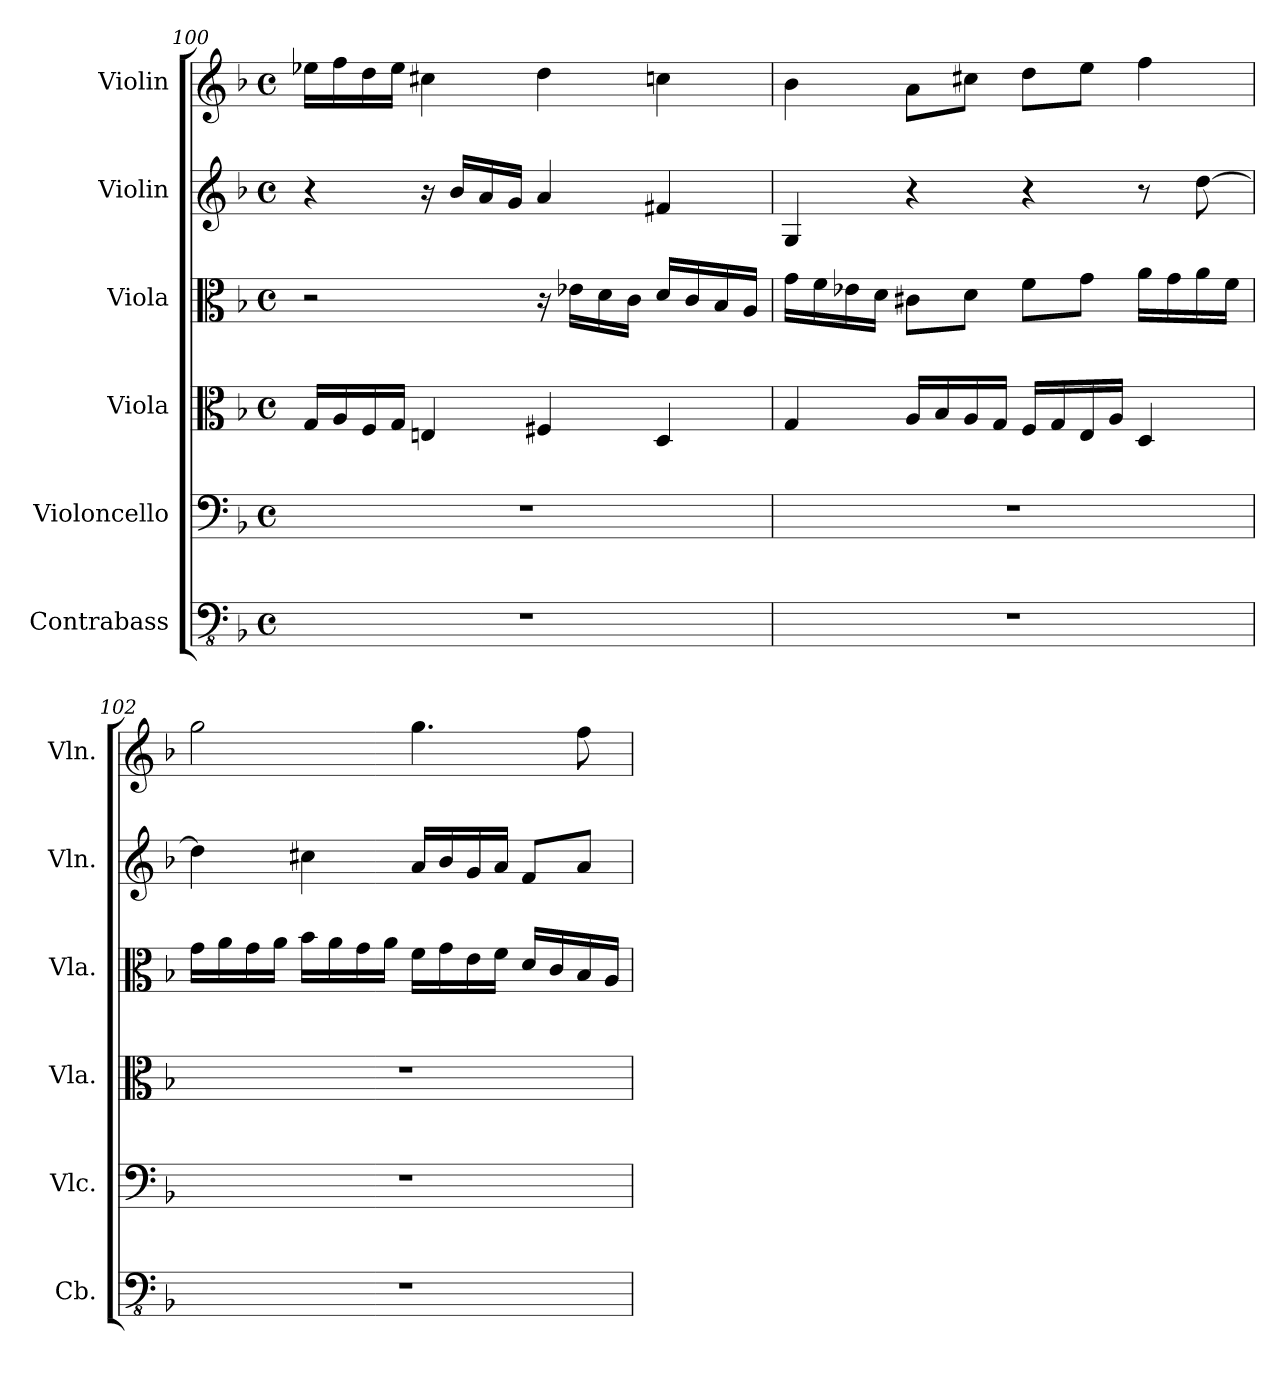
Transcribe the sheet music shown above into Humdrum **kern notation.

**kern	**kern	**kern	**kern	**kern	**kern
*part6	*part5	*part4	*part3	*part2	*part1
*staff6	*staff5	*staff4	*staff3	*staff2	*staff1
*I"Contrabass	*I"Violoncello	*I"Viola	*I"Viola	*I"Violin	*I"Violin
*I'Cb.	*I'Vlc.	*I'Vla.	*I'Vla.	*I'Vln.	*I'Vln.
!!LO:LB:g=z
*clefFv4	*clefF4	*clefC3	*clefC3	*clefG2	*clefG2
*ITrd7c12	*	*	*	*	*
*k[b-]	*k[b-]	*k[b-]	*k[b-]	*k[b-]	*k[b-]
*M4/4	*M4/4	*M4/4	*M4/4	*M4/4	*M4/4
*met(c)	*met(c)	*met(c)	*met(c)	*met(c)	*met(c)
=100	=100	=100	=100	=100	=100
1r	1r	16G/LL	2r	4r	16ee-X\LL
.	.	16A/	.	.	16ff\
.	.	16F/	.	.	16dd\
.	.	16G/JJ	.	.	16ee-\JJ
.	.	4En/	.	16r	4cc#X\
.	.	.	.	16b-/LL	.
.	.	.	.	16a/	.
.	.	.	.	16g/JJ	.
.	.	4F#X/	16r	4a/	4dd\
.	.	.	16e-X\LL	.	.
.	.	.	16d\	.	.
.	.	.	16c\JJ	.	.
.	.	4D/	16d/LL	4f#X/	4ccn\
.	.	.	16c/	.	.
.	.	.	16B-/	.	.
.	.	.	16A/JJ	.	.
=101	=101	=101	=101	=101	=101
1r	1r	4G/	16g\LL	4G/	4b-\
.	.	.	16f\	.	.
.	.	.	16e-X\	.	.
.	.	.	16d\JJ	.	.
.	.	16A/LL	8c#X\L	4r	8a\L
.	.	16B-/	.	.	.
.	.	16A/	8d\J	.	8cc#X\J
.	.	16G/JJ	.	.	.
.	.	16F/LL	8f\L	4r	8dd\L
.	.	16G/	.	.	.
.	.	16E/	8g\J	.	8ee\J
.	.	16A/JJ	.	.	.
.	.	4D/	16a\LL	8r	4ff\
.	.	.	16g\	.	.
.	.	.	16a\	[8dd\	.
.	.	.	16f\JJ	.	.
!!LO:PB:g=z
=102	=102	=102	=102	=102	=102
1r	1r	1r	16g\LL	4dd\]	2gg\
.	.	.	16a\	.	.
.	.	.	16g\	.	.
.	.	.	16a\JJ	.	.
.	.	.	16b-\LL	4cc#X\	.
.	.	.	16a\	.	.
.	.	.	16g\	.	.
.	.	.	16a\JJ	.	.
.	.	.	16f\LL	16a/LL	4.gg\
.	.	.	16g\	16b-/	.
.	.	.	16e\	16g/	.
.	.	.	16f\JJ	16a/JJ	.
.	.	.	16d/LL	8f/L	.
.	.	.	16c/	.	.
.	.	.	16B-/	8a/J	8ff\
.	.	.	16A/JJ	.	.
=	=	=	=	=	=
*-	*-	*-	*-	*-	*-
